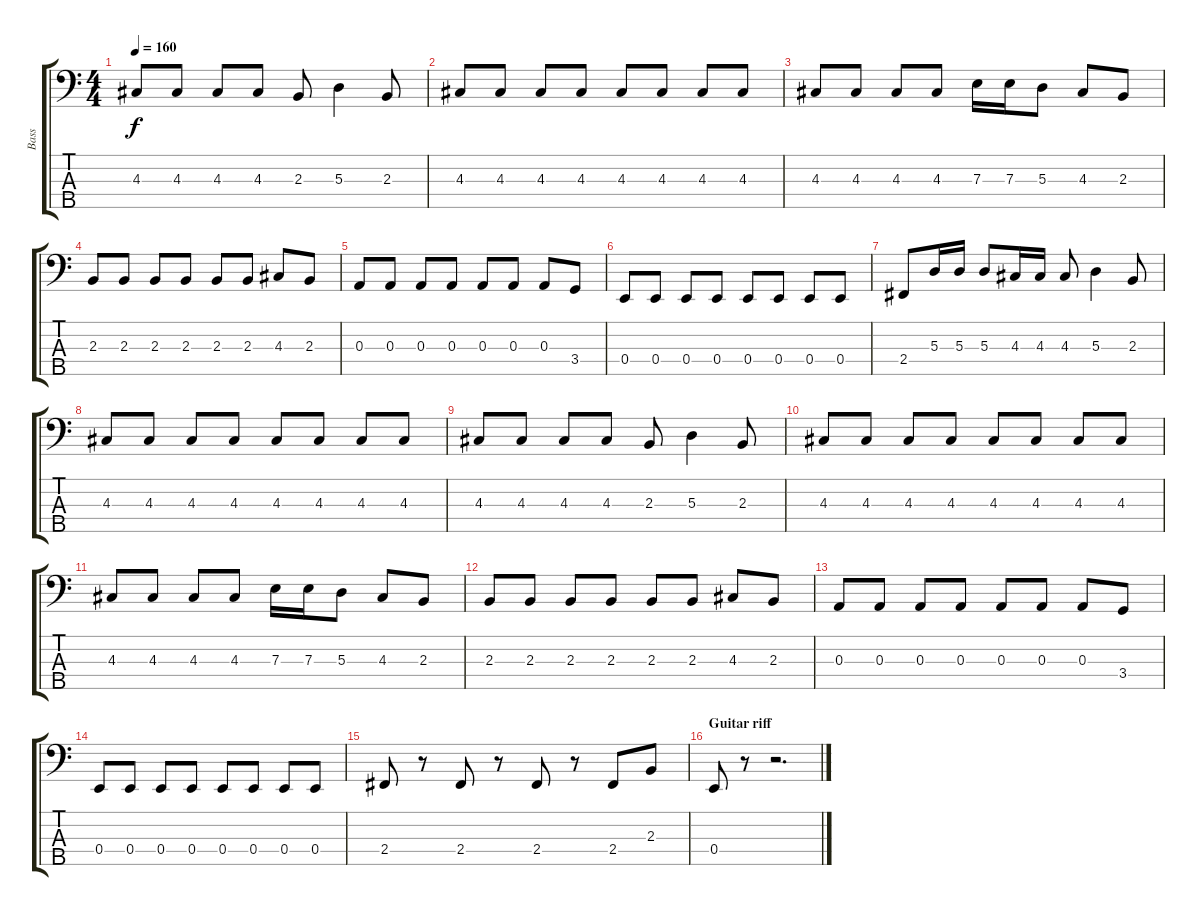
\track ("Bass" "Bass") {instrument electricbassfinger}
\staff {score tabs}
\tuning (G2 D2 A1 E1 B0) {hide}
\ts (4 4)
\tempo 160
\clef f4
\ks c
4.3.8{dy f} 4.3.8 4.3.8 4.3.8 2.3.8 5.3.4 2.3.8 |
4.3.8 4.3.8 4.3.8 4.3.8 4.3.8 4.3.8 4.3.8 4.3.8 |
4.3.8 4.3.8 4.3.8 4.3.8 7.3.16 7.3.16 5.3.8 4.3.8 2.3.8 |
2.3.8 2.3.8 2.3.8 2.3.8 2.3.8 2.3.8 4.3.8 2.3.8 |
0.3.8 0.3.8 0.3.8 0.3.8 0.3.8 0.3.8 0.3.8 3.4.8 |
0.4.8 0.4.8 0.4.8 0.4.8 0.4.8 0.4.8 0.4.8 0.4.8 |
2.4.8 5.3.16 5.3.16 5.3.8 4.3.16 4.3.16 4.3.8 5.3.4 2.3.8 |
4.3.8 4.3.8 4.3.8 4.3.8 4.3.8 4.3.8 4.3.8 4.3.8 |
4.3.8 4.3.8 4.3.8 4.3.8 2.3.8 5.3.4 2.3.8 |
4.3.8 4.3.8 4.3.8 4.3.8 4.3.8 4.3.8 4.3.8 4.3.8 |
4.3.8 4.3.8 4.3.8 4.3.8 7.3.16 7.3.16 5.3.8 4.3.8 2.3.8 |
2.3.8 2.3.8 2.3.8 2.3.8 2.3.8 2.3.8 4.3.8 2.3.8 |
0.3.8 0.3.8 0.3.8 0.3.8 0.3.8 0.3.8 0.3.8 3.4.8 |
0.4.8 0.4.8 0.4.8 0.4.8 0.4.8 0.4.8 0.4.8 0.4.8 |
2.4.8 r.8 2.4.8 r.8 2.4.8 r.8 2.4.8 2.3.8 |
\section ("" "Guitar riff")
0.4.8 r.8 r.2{d}
